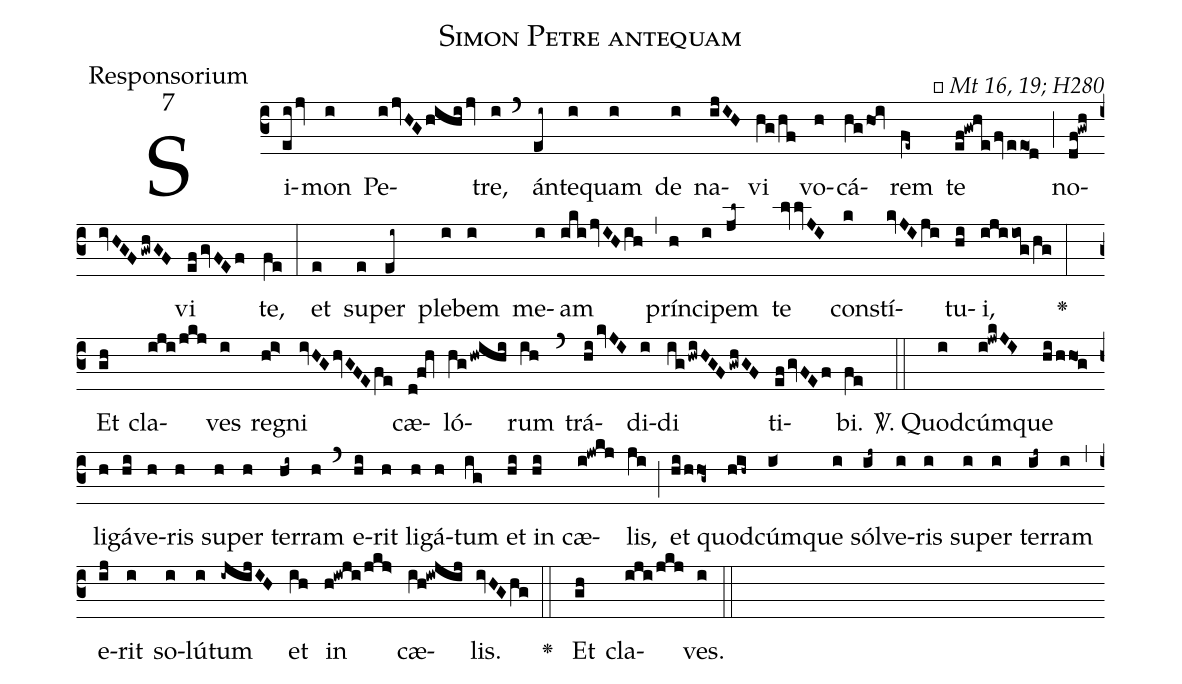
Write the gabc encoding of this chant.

name:Simon Petre antequam;
office-part:Responsorium;
mode:7;
commentary:ꝟ Mt 16, 19; H280;;
%%
(c3)Si(ei/jv)mon(i) Pe(i/jvHGhihi/jv)tre,(i) (`) án(ei~)te(i)quam(i) de(i) na(ijIH)vi(hg/hf) vo(h)cá(hg/hoi)rem(fe~) te(ef!gwhefveeo1!d) (;) no(df!gwh/ivHGFgwhGF)vi(efgvFEf) te,(fe) (:)
et(e) su(e)per(ei~) ple(i)bem(i) me(i)am(ikijvIHih) (,) prín(h)ci(i)pem(jl~) te(lvvJI) con(k)stí(kvJIji)tu(hi)i,(ijiioghg) (:)
<v>\greheightstar</v>()
Et(gh) cla(iji/jkj)ves(i) re(h!i>)gni(ivHGhvGFEfe) cæ(d@fqh)ló(hghwihi)rum(ih) (`) trá(hi/kvJI)di(i)di(ighwiHGFgwhGF) ti(efgvFEf)bi.(fe) (::)

<sp>V/</sp>.
Quod(i)cúm(i!jwkJI>)que(hi/hho1g) li(h)gá(hi)ve(h)ris(h) su(h)per(h) ter(hi~)ram(h) (`) e(hi)rit(h) li(h)gá(h)tum(ig) et(hi) in(hi) cæ(i!jwkj)lis,(ji) (;)
et(hi/hho1g~) quod(hih~)cúm(i<)que(i) sól(ij~)ve(i)ris(i) su(i)per(i) ter(ij~)ram(i) (,) e(ij)rit(i) so(i)lú(i)tum(-ijijIH) et(ih) in(h!iwji/jkj>) cæ(ih!iwjij)lis.(ivHGhg) (::)

<v>\greheightstar</v>() Et(gh) cla(iji/jkj)ves.(i) (::)
